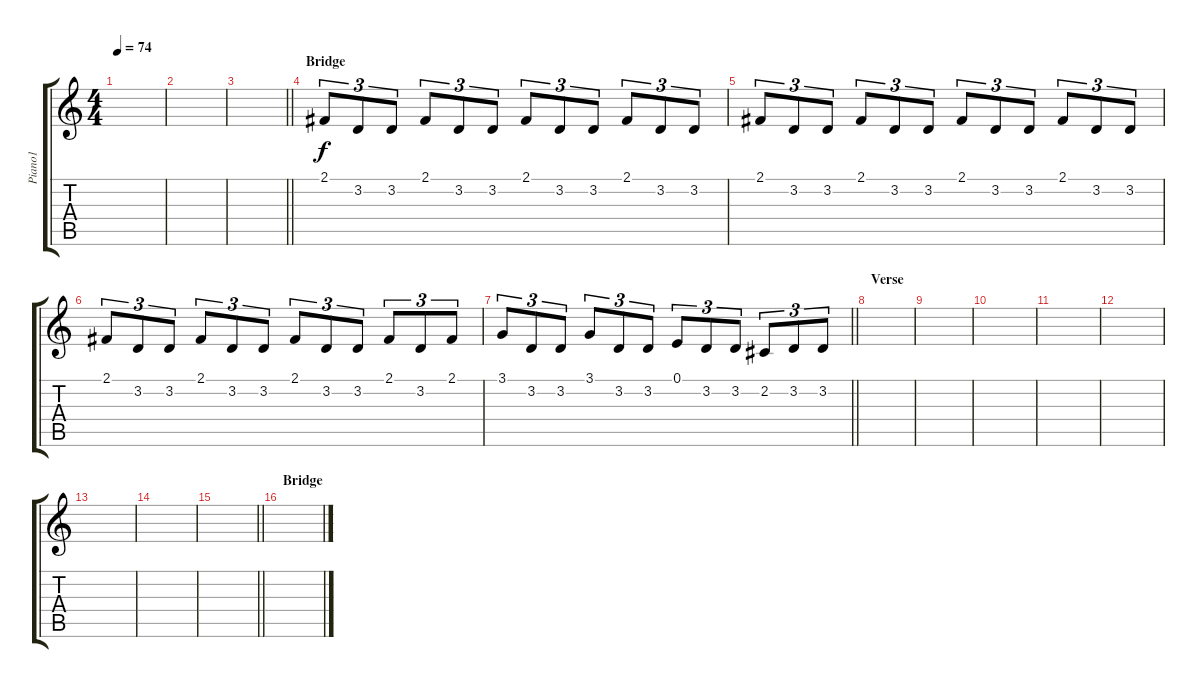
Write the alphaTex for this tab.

\track ("Piano1" "Piano1") {instrument acousticgrandpiano}
\staff {score tabs}
\tuning (E4 B3 G3 D3 A2 E2) {hide}
\ts (4 4)
\tempo 74
\clef g2
\ks c
|
|
\barLineRight lightlight
|
\section ("" "Bridge")
2.1.8{tu (3 2)} 3.2.8{tu (3 2)} 3.2.8{tu (3 2)} 2.1.8{tu (3 2)} 3.2.8{tu (3 2)} 3.2.8{tu (3 2)} 2.1.8{tu (3 2)} 3.2.8{tu (3 2)} 3.2.8{tu (3 2)} 2.1.8{tu (3 2)} 3.2.8{tu (3 2)} 3.2.8{tu (3 2)} |
2.1.8{tu (3 2)} 3.2.8{tu (3 2)} 3.2.8{tu (3 2)} 2.1.8{tu (3 2)} 3.2.8{tu (3 2)} 3.2.8{tu (3 2)} 2.1.8{tu (3 2)} 3.2.8{tu (3 2)} 3.2.8{tu (3 2)} 2.1.8{tu (3 2)} 3.2.8{tu (3 2)} 3.2.8{tu (3 2)} |
2.1.8{tu (3 2)} 3.2.8{tu (3 2)} 3.2.8{tu (3 2)} 2.1.8{tu (3 2)} 3.2.8{tu (3 2)} 3.2.8{tu (3 2)} 2.1.8{tu (3 2)} 3.2.8{tu (3 2)} 3.2.8{tu (3 2)} 2.1.8{tu (3 2)} 3.2.8{tu (3 2)} 2.1.8{tu (3 2)} |
\barLineRight lightlight
3.1.8{tu (3 2)} 3.2.8{tu (3 2)} 3.2.8{tu (3 2)} 3.1.8{tu (3 2)} 3.2.8{tu (3 2)} 3.2.8{tu (3 2)} 0.1.8{tu (3 2)} 3.2.8{tu (3 2)} 3.2.8{tu (3 2)} 2.2.8{tu (3 2)} 3.2.8{tu (3 2)} 3.2.8{tu (3 2)} |
\section ("" "Verse")
|
|
|
|
|
|
|
\barLineRight lightlight
|
\section ("" "Bridge")
